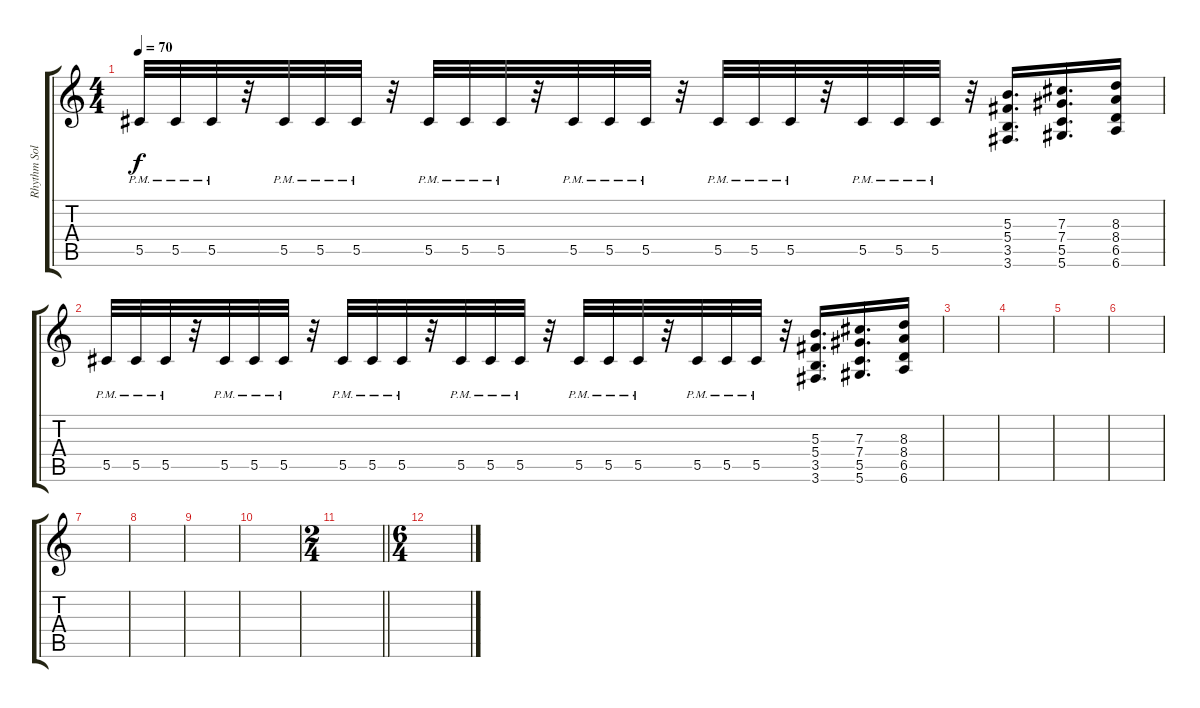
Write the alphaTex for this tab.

\track ("Rhythm Solo" "Rhythm Sol") {instrument distortionguitar}
\staff {score tabs}
\tuning (Eb4 Bb3 Gb3 Db3 Ab2 Eb2) {hide}
\ts (4 4)
\tempo 70
\clef g2
\ks c
5.5{pm}.32{dy f} 5.5{pm}.32 5.5{pm}.32 r.32 5.5{pm}.32 5.5{pm}.32 5.5{pm}.32 r.32 5.5{pm}.32 5.5{pm}.32 5.5{pm}.32 r.32 5.5{pm}.32 5.5{pm}.32 5.5{pm}.32 r.32 5.5{pm}.32 5.5{pm}.32 5.5{pm}.32 r.32 5.5{pm}.32 5.5{pm}.32 5.5{pm}.32 r.32 (5.3 5.4 3.5 3.6).16{d} (7.3 7.4 5.5 5.6).16{d} (8.3 8.4 6.5 6.6).16 |
5.5{pm}.32 5.5{pm}.32 5.5{pm}.32 r.32 5.5{pm}.32 5.5{pm}.32 5.5{pm}.32 r.32 5.5{pm}.32 5.5{pm}.32 5.5{pm}.32 r.32 5.5{pm}.32 5.5{pm}.32 5.5{pm}.32 r.32 5.5{pm}.32 5.5{pm}.32 5.5{pm}.32 r.32 5.5{pm}.32 5.5{pm}.32 5.5{pm}.32 r.32 (5.3 5.4 3.5 3.6).16{d} (7.3 7.4 5.5 5.6).16{d} (8.3 8.4 6.5 6.6).16 |
|
|
|
|
|
|
|
|
\ts (2 4)
\barLineRight lightlight
|
\ts (6 4)
